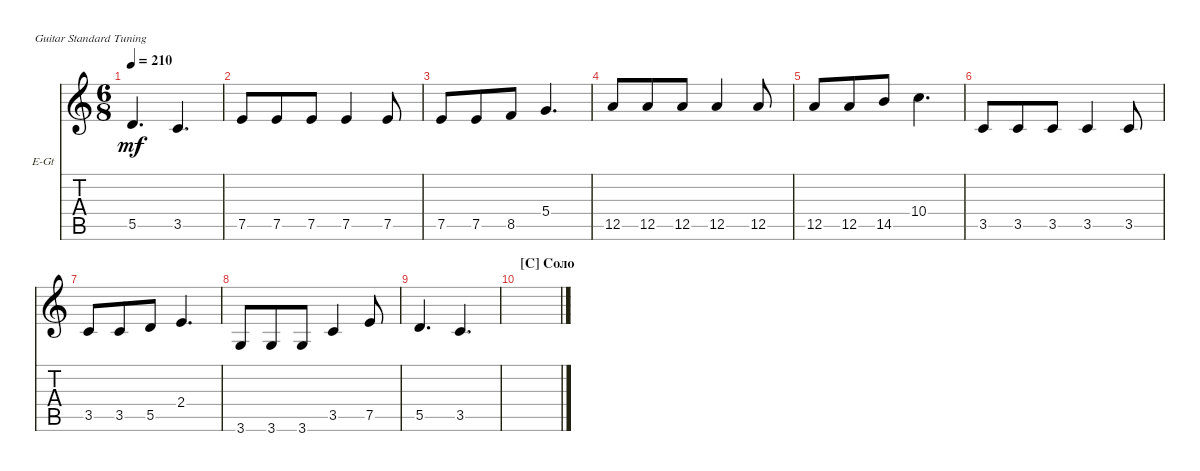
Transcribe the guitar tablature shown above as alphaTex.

\defaultSystemsLayout 4
\bracketExtendMode nobrackets
\firstSystemTrackNameOrientation horizontal
\otherSystemsTrackNameOrientation horizontal
\track ("Голос" "E-Gt") {instrument electricguitarclean}
\staff {score tabs}
\tuning (E4 B3 G3 D3 A2 E2)
\ts (6 8)
\tempo 210
\clef g2
\scale
0.333333
\ks c
5.5.4{d dy mf} 3.5.4{d} |
\scale
0.333333 7.5.8 7.5.8 7.5.8 7.5.4 7.5.8 |
\scale
0.333333 7.5.8 7.5.8 8.5.8 5.4.4{d} |
\scale
0.333333 12.5.8 12.5.8 12.5.8 12.5.4 12.5.8 |
\scale
0.333333 12.5.8 12.5.8 14.5.8 10.4.4{d} |
\scale
0.333333 3.5.8 3.5.8 3.5.8 3.5.4 3.5.8 |
\scale
0.333333 3.5.8 3.5.8 5.5.8 2.4.4{d} |
\scale
0.333333 3.6.8 3.6.8 3.6.8 3.5.4 7.5.8 |
\scale
0.333333 5.5.4{d} 3.5.4{d} |
\section ("C" "Соло")
\scale
0.333333 |
\scale
0.333333 |
\scale
0.333333 |
\scale
0.333333 |
\scale
0.333333 |
\scale
0.333333 |
\scale
0.333333
